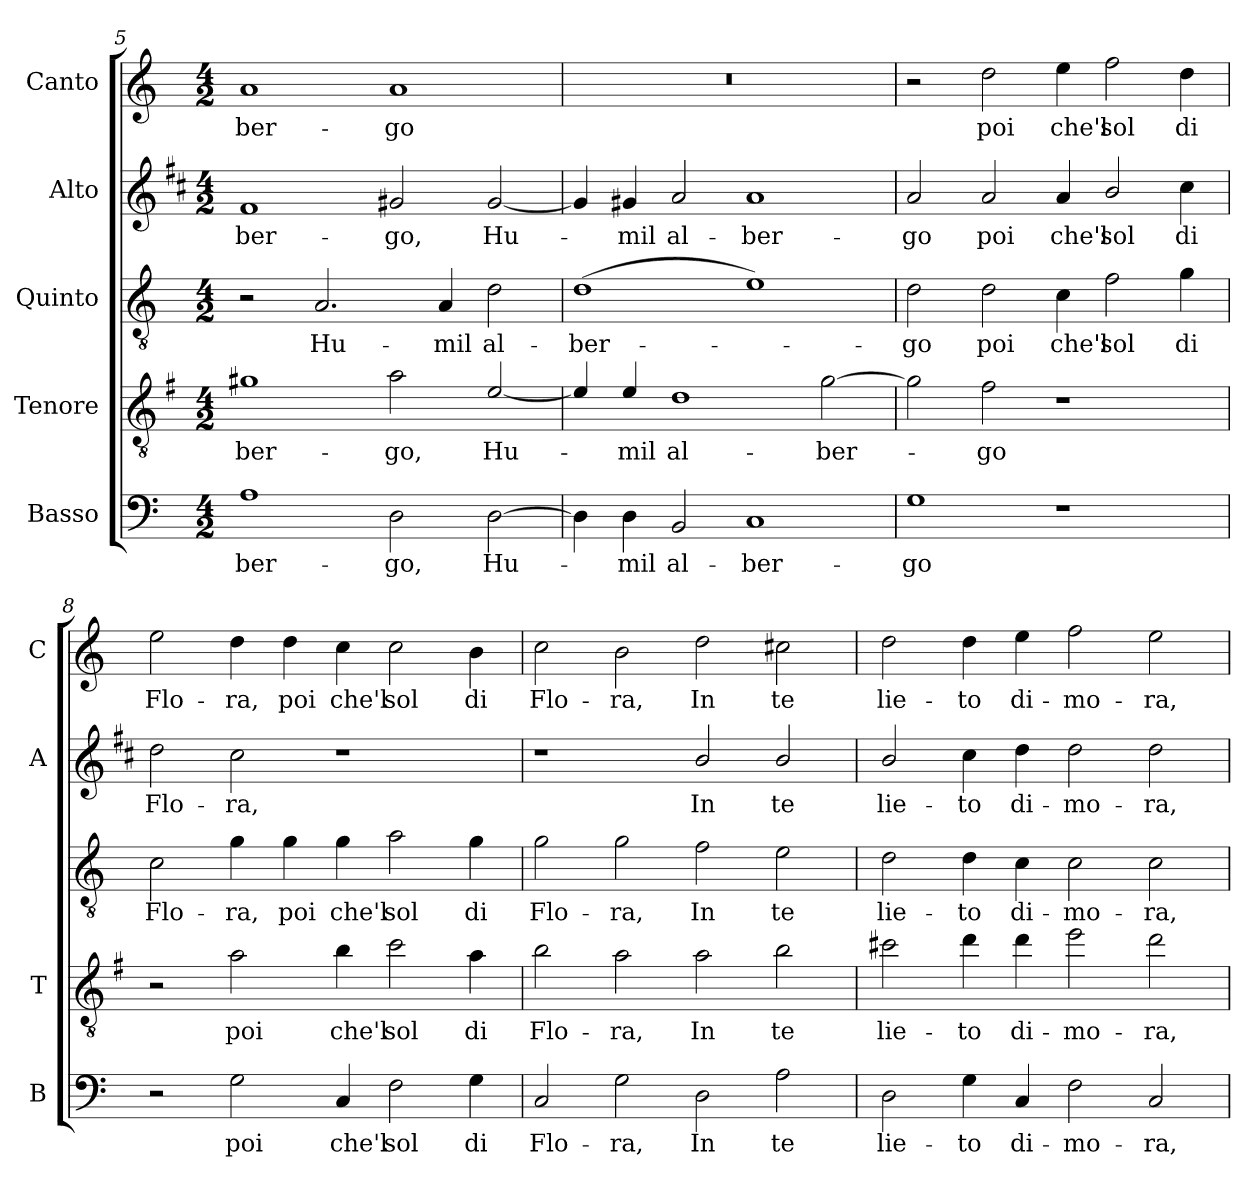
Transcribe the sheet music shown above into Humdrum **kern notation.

**kern	**text	**kern	**text	**kern	**text	**kern	**text	**kern	**text
*part5	*part5	*part4	*part4	*part3	*part3	*part2	*part2	*part1	*part1
*staff5	*staff5	*staff4	*staff4	*staff3	*staff3	*staff2	*staff2	*staff1	*staff1
*I"Basso	*	*I"Tenore	*	*I"Quinto	*	*I"Alto	*	*I"Canto	*
*I'B	*	*I'T	*	*	*	*I'A	*	*I'C	*
!!LO:LB:g=z
*clefF4	*	*clefGv2	*	*clefGv2	*	*clefG2	*	*clefG2	*
*	*	*ITrd4c7	*	*	*	*ITrd1c2	*	*	*
*k[]	*	*k[]	*	*k[]	*	*k[]	*	*k[]	*
*C:	*	*C:	*	*C:	*	*C:	*	*C:	*
*M4/2	*	*M4/2	*	*M4/2	*	*M4/2	*	*M4/2	*
=5	=5	=5	=5	=5	=5	=5	=5	=5	=5
!	!LO:LY:b	!	!LO:LY:b	!	!	!	!LO:LY:b	!	!LO:LY:b
1A	-ber-	1c#X	-ber-	2r	.	1e	-ber-	1a	-ber-
!	!	!	!	!	!LO:LY:b	!	!	!	!
.	.	.	.	2.A/	Hu-	.	.	.	.
!	!LO:LY:b	!	!LO:LY:b	!	!	!	!LO:LY:b	!	!LO:LY:b
2D\	-go,	2d\	-go,	.	.	2f#X/	-go,	1a	-go
!	!	!	!	!	!LO:LY:b	!	!	!	!
.	.	.	.	4A/	-mil	.	.	.	.
!	!LO:LY:b	!	!LO:LY:b	!	!LO:LY:b	!	!LO:LY:b	!	!
[2D\	Hu-	[2A/	Hu-	2d\	al-	[2f#/	Hu-	.	.
=6	=6	=6	=6	=6	=6	=6	=6	=6	=6
!	!	!	!	!	!LO:LY:b	!	!	!	!
4D\]	.	4A/]	.	(>1d	-ber-	4f#/]	.	0r	.
!	!LO:LY:b	!	!LO:LY:b	!	!	!	!LO:LY:b	!	!
4D\	-mil	4A/	-mil	.	.	4f#X/	-mil	.	.
!	!LO:LY:b	!	!LO:LY:b	!	!	!	!LO:LY:b	!	!
2BB/	al-	1G	al-	.	.	2g/	al-	.	.
!	!LO:LY:b	!	!	!	!	!	!LO:LY:b	!	!
1C	-ber-	.	.	1e)	.	1g	-ber-	.	.
!	!	!	!LO:LY:b	!	!	!	!	!	!
.	.	[2c\	-ber-	.	.	.	.	.	.
=7	=7	=7	=7	=7	=7	=7	=7	=7	=7
!	!LO:LY:b	!	!	!	!LO:LY:b	!	!LO:LY:b	!	!
1G	-go	2c\]	.	2d\	-go	2g/	-go	2r	.
!	!	!	!LO:LY:b	!	!LO:LY:b	!	!LO:LY:b	!	!LO:LY:b
.	.	2B\	-go	2d\	poi	2g/	poi	2dd\	poi
!	!	!	!	!	!LO:LY:b	!	!LO:LY:b	!	!LO:LY:b
1r	.	1r	.	4c\	che'l	4g/	che'l	4ee\	che'l
!	!	!	!	!	!LO:LY:b	!	!LO:LY:b	!	!LO:LY:b
.	.	.	.	2f\	sol	2a/	sol	2ff\	sol
!	!	!	!	!	!LO:LY:b	!	!LO:LY:b	!	!LO:LY:b
.	.	.	.	4g\	di	4b\	di	4dd\	di
=8	=8	=8	=8	=8	=8	=8	=8	=8	=8
!	!	!	!	!	!LO:LY:b	!	!LO:LY:b	!	!LO:LY:b
2r	.	2r	.	2c\	Flo-	2cc\	Flo-	2ee\	Flo-
!	!LO:LY:b	!	!LO:LY:b	!	!LO:LY:b	!	!LO:LY:b	!	!LO:LY:b
2G\	poi	2d\	poi	4g\	-ra,	2b\	-ra,	4dd\	-ra,
!	!	!	!	!	!LO:LY:b	!	!	!	!LO:LY:b
.	.	.	.	4g\	poi	.	.	4dd\	poi
!	!LO:LY:b	!	!LO:LY:b	!	!LO:LY:b	!	!	!	!LO:LY:b
4C/	che'l	4e\	che'l	4g\	che'l	1r	.	4cc\	che'l
!	!LO:LY:b	!	!LO:LY:b	!	!LO:LY:b	!	!	!	!LO:LY:b
2F\	sol	2f\	sol	2a\	sol	.	.	2cc\	sol
!	!LO:LY:b	!	!LO:LY:b	!	!LO:LY:b	!	!	!	!LO:LY:b
4G\	di	4d\	di	4g\	di	.	.	4b\	di
!!LO:PB:g=z
=9	=9	=9	=9	=9	=9	=9	=9	=9	=9
!	!LO:LY:b	!	!LO:LY:b	!	!LO:LY:b	!	!	!	!LO:LY:b
2C/	Flo-	2e\	Flo-	2g\	Flo-	1r	.	2cc\	Flo-
!	!LO:LY:b	!	!LO:LY:b	!	!LO:LY:b	!	!	!	!LO:LY:b
2G\	-ra,	2d\	-ra,	2g\	-ra,	.	.	2b\	-ra,
!	!LO:LY:b	!	!LO:LY:b	!	!LO:LY:b	!	!LO:LY:b	!	!LO:LY:b
2D\	In	2d\	In	2f\	In	2a/	In	2dd\	In
!	!LO:LY:b	!	!LO:LY:b	!	!LO:LY:b	!	!LO:LY:b	!	!LO:LY:b
2A\	te	2e\	te	2e\	te	2a/	te	2cc#X\	te
=10	=10	=10	=10	=10	=10	=10	=10	=10	=10
!	!LO:LY:b	!	!LO:LY:b	!	!LO:LY:b	!	!LO:LY:b	!	!LO:LY:b
2D\	lie-	2f#X\	lie-	2d\	lie-	2a/	lie-	2dd\	lie-
!	!LO:LY:b	!	!LO:LY:b	!	!LO:LY:b	!	!LO:LY:b	!	!LO:LY:b
4G\	-to	4g\	-to	4d\	-to	4b\	-to	4dd\	-to
!	!LO:LY:b	!	!LO:LY:b	!	!LO:LY:b	!	!LO:LY:b	!	!LO:LY:b
4C/	di-	4g\	di-	4c\	di-	4cc\	di-	4ee\	di-
!	!LO:LY:b	!	!LO:LY:b	!	!LO:LY:b	!	!LO:LY:b	!	!LO:LY:b
2F\	-mo-	2a\	-mo-	2c\	-mo-	2cc\	-mo-	2ff\	-mo-
!	!LO:LY:b	!	!LO:LY:b	!	!LO:LY:b	!	!LO:LY:b	!	!LO:LY:b
2C/	-ra,	2g\	-ra,	2c\	-ra,	2cc\	-ra,	2ee\	-ra,
=	=	=	=	=	=	=	=	=	=
*-	*-	*-	*-	*-	*-	*-	*-	*-	*-
